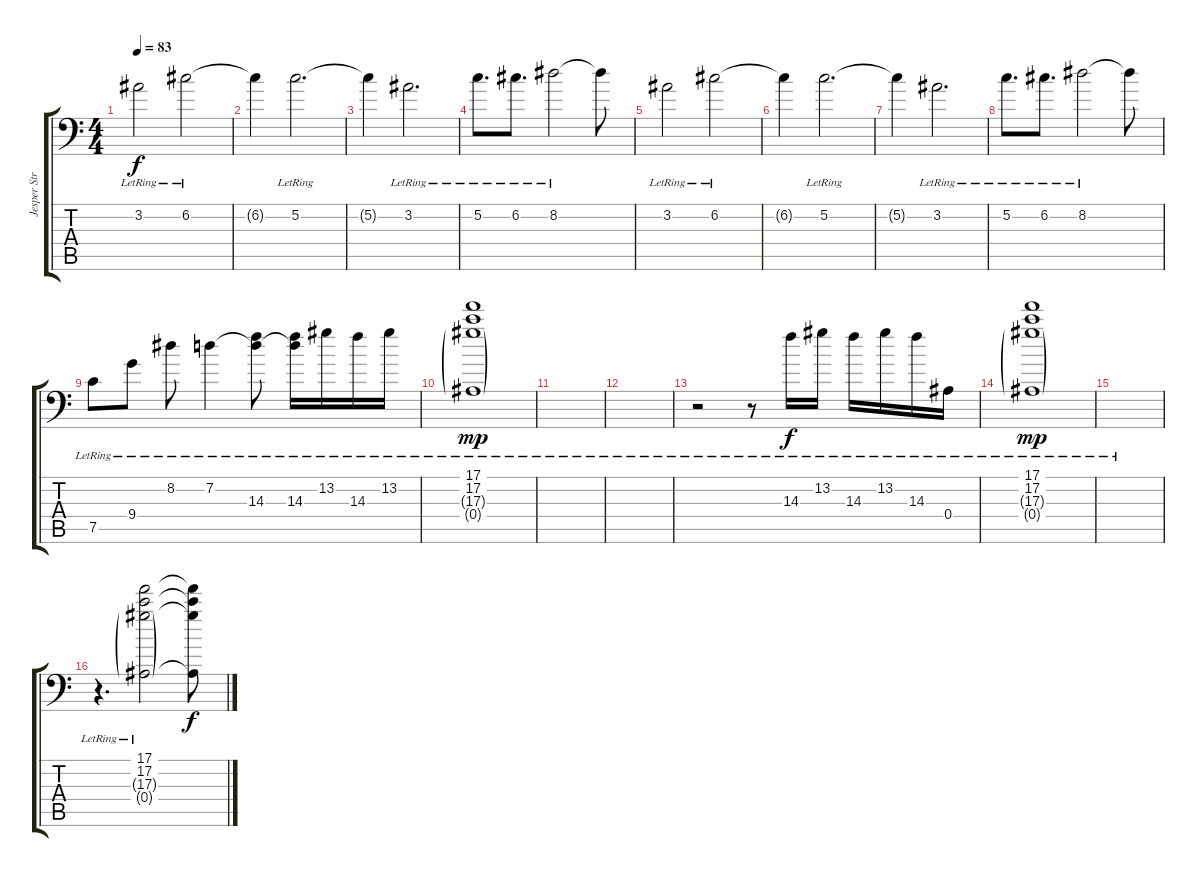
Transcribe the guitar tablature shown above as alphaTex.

\track ("Jesper Strömblad" "Jesper Str") {instrument acousticguitarnylon}
\staff {score tabs}
\tuning (C4 G3 Eb3 Bb2 F2 Bb1) {hide}
\ts (4 4)
\tempo 83
\clef f4
\ks c
3.2{lr}.2{dy f} 6.2{lr}.2 |
6.2{t}.4 5.2{lr}.2{d} |
5.2{t}.4 3.2{lr}.2{d} |
5.2{lr}.8{d} 6.2{lr}.8{d} 8.2{lr}.2 8.2{t}.8 |
3.2{lr}.2 6.2{lr}.2 |
6.2{t}.4 5.2{lr}.2{d} |
5.2{t}.4 3.2{lr}.2{d} |
5.2{lr}.8{d} 6.2{lr}.8{d} 8.2{lr}.2 8.2{t}.8 |
7.5{lr}.8 9.4{lr}.8 8.2{lr}.8 7.2{lr}.4 (7.2{t} 14.3{lr}).8 (7.2{t} 14.3{lr}).16 13.2{lr}.16 14.3{lr}.16 13.2{lr}.16 |
(17.1{lr} 17.2{lr} 17.3{g lr} 0.4{g lr}).1{dy mp} |
|
|
r.2 r.8 14.3{lr}.16{dy f} 13.2{lr}.16 14.3{lr}.16 13.2{lr}.16 14.3{lr}.16 0.4{lr}.16 |
(17.1{lr} 17.2{lr} 17.3{g lr} 0.4{g lr}).1{dy mp} |
|
r.4{d} (17.1{lr} 17.2{lr} 17.3{g lr} 0.4{g lr}).2 (17.1{t} 17.2{t} 17.3{t} 0.4{t}).8{dy f}
